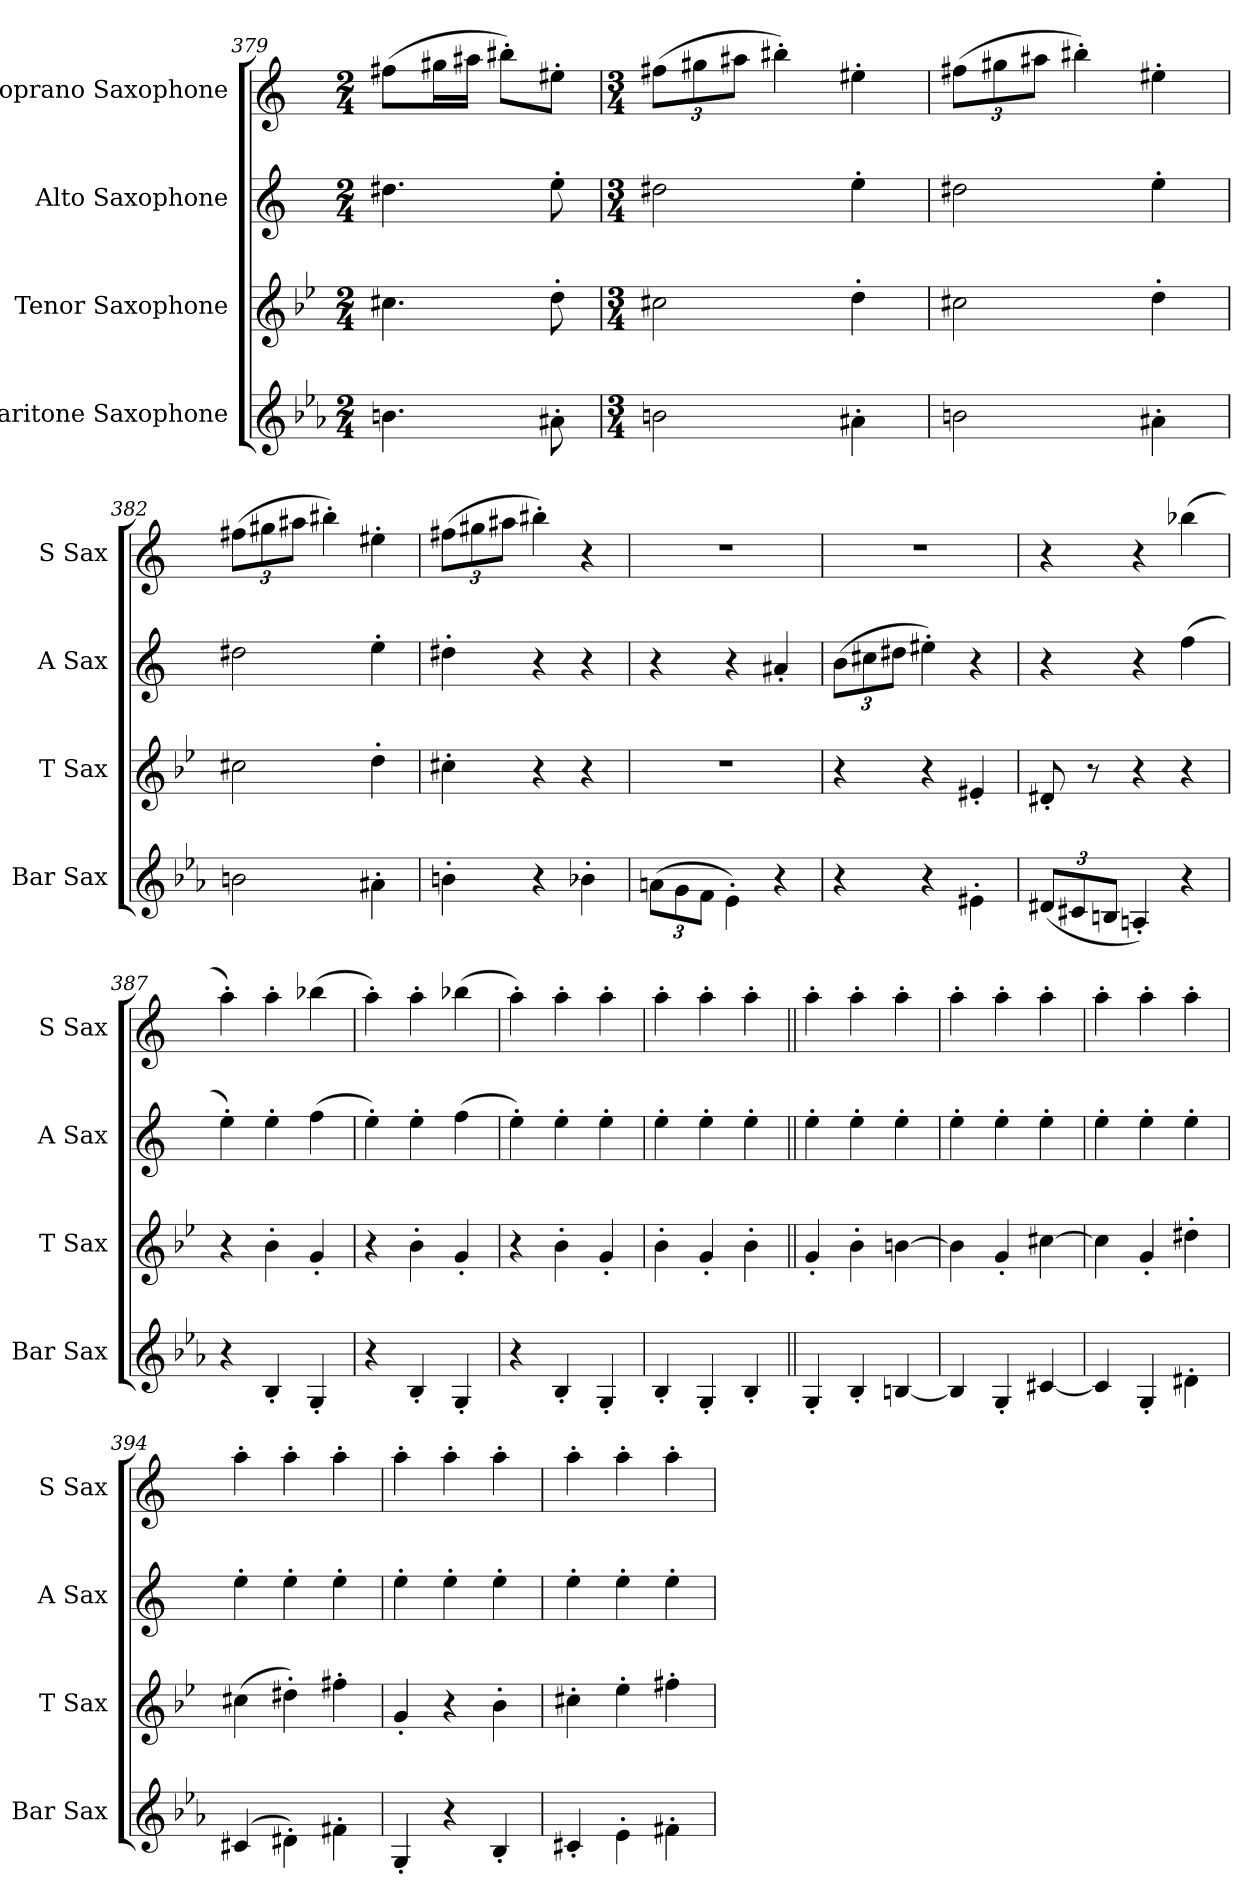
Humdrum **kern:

**kern	**kern	**kern	**kern
*part4	*part3	*part2	*part1
*staff4	*staff3	*staff2	*staff1
*I"Baritone Saxophone	*I"Tenor Saxophone	*I"Alto Saxophone	*I"Soprano Saxophone
*I'Bar Sax	*I'T Sax	*I'A Sax	*I'S Sax
*clefG2	*clefG2	*clefG2	*clefG2
*ITrd12c21	*ITrd8c14	*ITrd5c9	*ITrd1c2
*k[b-e-a-]	*k[b-e-]	*k[b-e-a-]	*k[b-e-]
*M2/4	*M2/4	*M2/4	*M2/4
=379	=379	=379	=379
4.Bn\	4.c#X\	4.f#X\	(8een\L
.	.	.	16ff#X\L
.	.	.	16gg#X\JJ
.	.	.	8aa#X'\L)
*	*	*	*MM160
8A#X'\	8d'\	8g'\	8dd#X'\J
=380	=380	=380	=380
*M3/4	*M3/4	*M3/4	*M3/4
*	*	*	*Xbrackettup
*	*	*	*MM250
2Bn\	2c#X\	2f#X\	(12een\L
.	.	.	12ff#X\
.	.	.	12gg#X\J
.	.	.	4aa#X'\)
4A#X'\	4d'\	4g'\	4dd#X'\
!!LO:PB:g=z
=381	=381	=381	=381
2Bn\	2c#X\	2f#X\	(12een\L
.	.	.	12ff#X\
.	.	.	12gg#X\J
.	.	.	4aa#X'\)
4A#X'\	4d'\	4g'\	4dd#X'\
=382	=382	=382	=382
2Bn\	2c#X\	2f#X\	(12een\L
.	.	.	12ff#X\
.	.	.	12gg#X\J
.	.	.	4aa#X'\)
4A#X'\	4d'\	4g'\	4dd#X'\
=383	=383	=383	=383
*	*	*	*MM260
4Bn'\	4c#X'\	4f#X'\	(12een\L
.	.	.	12ff#X\
.	.	.	12gg#X\J
4r	4r	4r	4aa#X'\)
4B-X'\	4r	4r	4r
=384	=384	=384	=384
*Xbrackettup	*	*	*
*	*	*	*MM270
(12An\L	2.r	4r	2.r
12G\	.	.	.
12F\J	.	.	.
4E-'\)	.	4r	.
4r	.	4c#X'/	.
=385	=385	=385	=385
*	*	*Xbrackettup	*
*	*	*	*MM280
4r	4r	(12d\L	2.r
.	.	12en\	.
.	.	12f#X\J	.
4r	4r	4g#X'\)	.
4E#X'\	4E#X'/	4r	.
!!LO:LB:g=z
=386	=386	=386	=386
*	*	*	*MM290
(12D#X/L	8D#X'/	4r	4r
12C#X/	.	.	.
.	8r	.	.
12BBn/J	.	.	.
4AAn'/)	4r	4r	4r
4r	4r	(4a-\	(4aa-X\
=387	=387	=387	=387
*	*	*	*MM300
4r	4r	4g'\)	4gg'\)
4BB-'/	4B-'\	4g'\	4gg'\
4GG'/	4G'/	(4a-\	(4aa-X\
=388	=388	=388	=388
4r	4r	4g'\)	4gg'\)
4BB-'/	4B-'\	4g'\	4gg'\
4GG'/	4G'/	(4a-\	(4aa-X\
=389	=389	=389	=389
4r	4r	4g'\)	4gg'\)
4BB-'/	4B-'\	4g'\	4gg'\
4GG'/	4G'/	4g'\	4gg'\
=390	=390	=390	=390
4BB-'/	4B-'\	4g'\	4gg'\
4GG'/	4G'/	4g'\	4gg'\
4BB-'/	4B-'\	4g'\	4gg'\
=391||	=391||	=391||	=391||
4GG'/	4G'/	4g'\	4gg'\
4BB-'/	4B-'\	4g'\	4gg'\
[4BBn/	[4Bn\	4g'\	4gg'\
=392	=392	=392	=392
4BB/]	4B\]	4g'\	4gg'\
4GG'/	4G'/	4g'\	4gg'\
[4C#X/	[4c#X\	4g'\	4gg'\
!!LO:LB:g=z
=393	=393	=393	=393
4C#/]	4c#\]	4g'\	4gg'\
4GG'/	4G'/	4g'\	4gg'\
4D#X'\	4d#X'\	4g'\	4gg'\
=394	=394	=394	=394
(4C#X/	(4c#X\	4g'\	4gg'\
4D#X'\)	4d#X'\)	4g'\	4gg'\
4F#X'\	4f#X'\	4g'\	4gg'\
=395	=395	=395	=395
4GG'/	4G'/	4g'\	4gg'\
4r	4r	4g'\	4gg'\
4BB-'/	4B-'\	4g'\	4gg'\
=396	=396	=396	=396
4C#X'/	4c#X'\	4g'\	4gg'\
4E-'\	4e-'\	4g'\	4gg'\
4F#X'\	4f#X'\	4g'\	4gg'\
=	=	=	=
*-	*-	*-	*-
